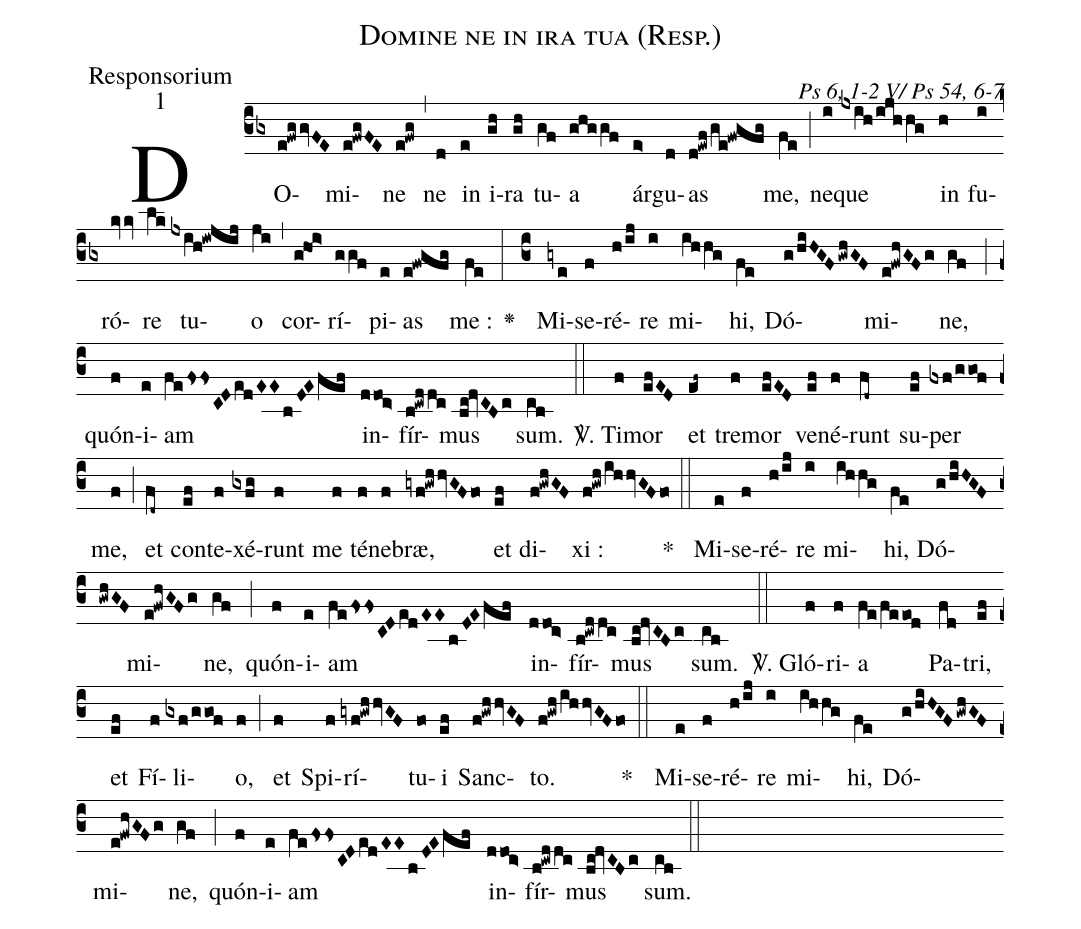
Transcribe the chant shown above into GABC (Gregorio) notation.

name:Domine ne in ira tua (Resp.);
office-part:Responsorium;
mode:1;
commentary:Ps 6, 1-2 V/ Ps 54, 6-7;
%%
(cb3)DO(e!fwggvFE)mi(e!fwgFE)ne(e!fwg) (,) ne(d) in(e) i(gh)ra(gh) tu(gf)a(ghggf) ár(e>)gu(d)as(d!ewf/ge!fwgfg) me,(fe) (;) ne(i)que(jxih/ijhhg) in(h) fu(i)ró(kvkv)re(lk) tu(jxih!iwjij)o(ji) (,) cor(g!ho!i>)rí(ggf)pi(e)as(e!fwgfg) me :(fe) <v>\greheightstar</v>(:) (c3) Mi(gye)se(f)ré(h/ij)re(i) mi(ihhg)hi,(fe) Dó(g/hiHGF/gwhGF)mi(e!fwhGFg)ne,(gf) (;) quón(f)i(e)am(fefssCDedEEb/DEfef) in(ddoc>)fír(b!cwddc)mus(bc!dvCBc) sum.(cb) (::)

<sp>V/</sp>. Ti(f)mor(efED) et(ef~) tre(f)mor(efED) ve(ef)né(f)runt(fd~) su(ef)per(fxf/ggof) me,(f) (;) et(fd~) con(ef)te(f)xé(gxfg)runt(f) me(f) té(f)ne(f)bræ,(gyf!gwhhvGFfo) et(ef) di(f!gwhGF)xi :(f!gwh/ihhvGFfo) (::)
*() Mi(e)se(f)ré(h/ij)re(i) mi(ihhg)hi,(fe) Dó(g/hiHGF/gwhGF)mi(e!fwhGFg)ne,(gf) (;) quón(f)i(e)am(fefssCDedEEb/DEfef) in(ddoc>)fír(b!cwddc)mus(bc!dvCBc) sum.(cb) (::)

<sp>V/</sp>. Gló(f)ri(f)a(fe/feeod) Pa(fd)tri,(ef) et(ef) Fí(f)li(gxf/ggof)o,(f) (;) et(f) Spi(f)rí(gyf!gwhhvGF)tu(fo)i(ef) Sanc(f!gwhhvGF)to.(f!gwh/ihhvGFfo) (::)
*() Mi(e)se(f)ré(h/ij)re(i) mi(ihhg)hi,(fe) Dó(g/hiHGF/gwhGF)mi(e!fwhGFg)ne,(gf) (;) quón(f)i(e)am(fefssCDedEEb/DEfef) in(ddoc>)fír(b!cwddc)mus(bc!dvCBc) sum.(cb) (::)
